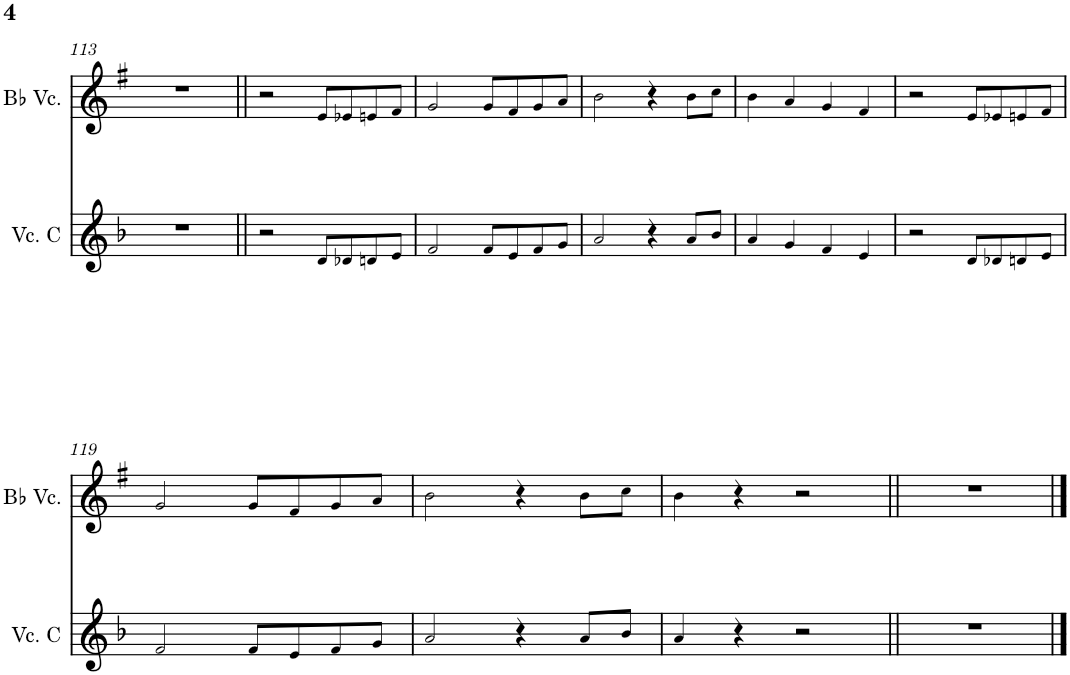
**kern	**kern
*part2	*part1
*staff2	*staff1
*I"Voice in C	*I"Voice in Bb
*I'Vc. C	*
!!LO:PB:g=z
*clefG2	*clefG2
*	*Trd1c2
*k[b-]	*k[f#]
*M2/2	*M2/2
*met(c|)	*met(c|)
=113	=113
1r	1r
=114||	=114||
2r	2r
8d!/L	8e!/L
8d-X!/	8e-X!/
8dn!/	8en!/
8e!/J	8f#!/J
=115	=115
2f!/	2g!/
8f!/L	8g!/L
8e!/	8f#!/
8f!/	8g!/
8g!/J	8a!/J
=116	=116
2a!/	2b!\
4r	4r
8a!/L	8b!\L
8b-!/J	8cc!\J
=117	=117
4a!/	4b!\
4g!/	4a!/
4f!/	4g!/
4e!/	4f#!/
=118	=118
2r	2r
8d!/L	8e!/L
8d-X!/	8e-X!/
8dn!/	8en!/
8e!/J	8f#!/J
!!LO:LB:g=z
=119	=119
2f!/	2g!/
8f!/L	8g!/L
8e!/	8f#!/
8f!/	8g!/
8g!/J	8a!/J
=120	=120
2a!/	2b!\
4r	4r
8a!/L	8b!\L
8b-!/J	8cc!\J
=121	=121
4a!/	4b!\
4r	4r
2r	2r
=122||	=122||
1r	1r
==	==
*-	*-
